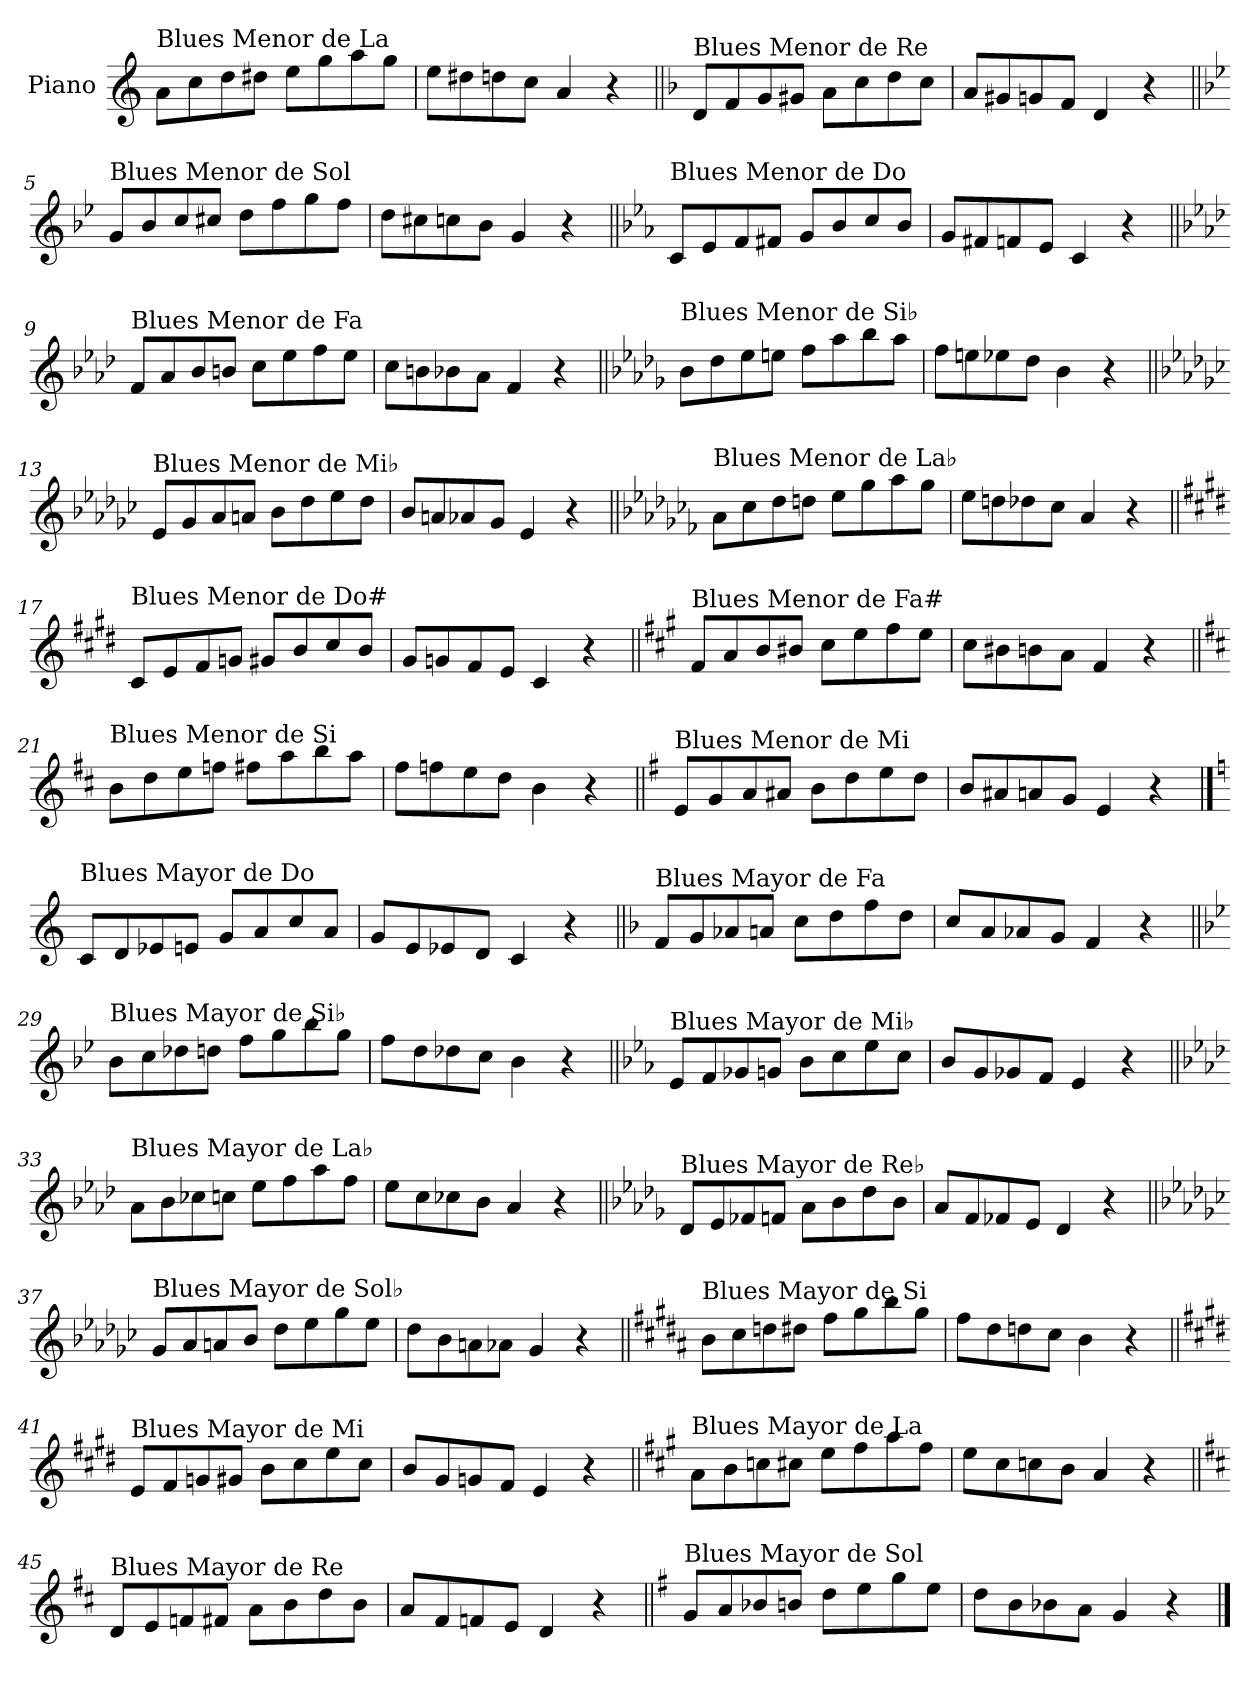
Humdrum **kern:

**kern
*part1
*staff1
*I"Piano
*I'Pno.
*clefG2
*k[]
=1
!LO:TX:a:t=Blues Menor de La
8a\L
8cc\
8dd\
8dd#X\J
8ee\L
8gg\
8aa\
8gg\J
=2
8ee\L
8dd#X\
8ddn\
8cc\J
4a/
4r
=3||
*k[b-]
!LO:TX:a:t=Blues Menor de Re
8d/L
8f/
8g/
8g#X/J
8a\L
8cc\
8dd\
8cc\J
=4
8a/L
8g#X/
8gn/
8f/J
4d/
4r
!!LO:LB:g=z
=5||
*k[b-e-]
!LO:TX:a:t=Blues Menor de Sol
8g/L
8b-/
8cc/
8cc#X/J
8dd\L
8ff\
8gg\
8ff\J
=6
8dd\L
8cc#X\
8ccn\
8b-\J
4g/
4r
=7||
*k[b-e-a-]
!LO:TX:a:t=Blues Menor de Do
8c/L
8e-/
8f/
8f#X/J
8g/L
8b-/
8cc/
8b-/J
=8
8g/L
8f#X/
8fn/
8e-/J
4c/
4r
!!LO:LB:g=z
=9||
*k[b-e-a-d-]
!LO:TX:a:t=Blues Menor de Fa
8f/L
8a-/
8b-/
8bn/J
8cc\L
8ee-\
8ff\
8ee-\J
=10
8cc\L
8bn\
8b-X\
8a-\J
4f/
4r
=11||
*k[b-e-a-d-g-]
!LO:TX:a:t=Blues Menor de Si♭
8b-\L
8dd-\
8ee-\
8een\J
8ff\L
8aa-\
8bb-\
8aa-\J
=12
8ff\L
8een\
8ee-X\
8dd-\J
4b-\
4r
!!LO:LB:g=z
=13||
*k[b-e-a-d-g-c-]
!LO:TX:a:t=Blues Menor de Mi♭
8e-/L
8g-/
8a-/
8an/J
8b-\L
8dd-\
8ee-\
8dd-\J
=14
8b-/L
8an/
8a-X/
8g-/J
4e-/
4r
=15||
*k[b-e-a-d-g-c-f-]
!LO:TX:a:t=Blues Menor de La♭
8a-\L
8cc-\
8dd-\
8ddn\J
8ee-\L
8gg-\
8aa-\
8gg-\J
=16
8ee-\L
8ddn\
8dd-X\
8cc-\J
4a-/
4r
!!LO:LB:g=z
=17||
*k[f#c#g#d#]
!LO:TX:a:t=Blues Menor de Do#
8c#/L
8e/
8f#/
8gn/J
8g#X/L
8b/
8cc#/
8b/J
=18
8g#/L
8gn/
8f#/
8e/J
4c#/
4r
=19||
*k[f#c#g#]
!LO:TX:a:t=Blues Menor de Fa#
8f#/L
8a/
8b/
8b#X/J
8cc#\L
8ee\
8ff#\
8ee\J
=20
8cc#\L
8b#X\
8bn\
8a\J
4f#/
4r
!!LO:LB:g=z
=21||
*k[f#c#]
!LO:TX:a:t=Blues Menor de Si
8b\L
8dd\
8ee\
8ffn\J
8ff#X\L
8aa\
8bb\
8aa\J
=22
8ff#\L
8ffn\
8ee\
8dd\J
4b\
4r
=23||
*k[f#]
!LO:TX:a:t=Blues Menor de Mi
8e/L
8g/
8a/
8a#X/J
8b\L
8dd\
8ee\
8dd\J
=24
8b/L
8a#X/
8an/
8g/J
4e/
4r
!!LO:PB:g=z
==25
*k[]
!LO:TX:a:t=Blues Mayor de Do
8c/L
8d/
8e-X/
8en/J
8g/L
8a/
8cc/
8a/J
=26
8g/L
8e/
8e-X/
8d/J
4c/
4r
=27||
*k[b-]
!LO:TX:a:t=Blues Mayor de Fa
8f/L
8g/
8a-X/
8an/J
8cc\L
8dd\
8ff\
8dd\J
=28
8cc/L
8a/
8a-X/
8g/J
4f/
4r
!!LO:LB:g=z
=29||
*k[b-e-]
!LO:TX:a:t=Blues Mayor de Si♭
8b-\L
8cc\
8dd-X\
8ddn\J
8ff\L
8gg\
8bb-\
8gg\J
=30
8ff\L
8dd\
8dd-X\
8cc\J
4b-\
4r
=31||
*k[b-e-a-]
!LO:TX:a:t=Blues Mayor de Mi♭
8e-/L
8f/
8g-X/
8gn/J
8b-\L
8cc\
8ee-\
8cc\J
=32
8b-/L
8g/
8g-X/
8f/J
4e-/
4r
!!LO:LB:g=z
=33||
*k[b-e-a-d-]
!LO:TX:a:t=Blues Mayor de La♭
8a-\L
8b-\
8cc-X\
8ccn\J
8ee-\L
8ff\
8aa-\
8ff\J
=34
8ee-\L
8cc\
8cc-X\
8b-\J
4a-/
4r
=35||
*k[b-e-a-d-g-]
!LO:TX:a:t=Blues Mayor de Re♭
8d-/L
8e-/
8f-X/
8fn/J
8a-\L
8b-\
8dd-\
8b-\J
=36
8a-/L
8f/
8f-X/
8e-/J
4d-/
4r
!!LO:LB:g=z
=37||
*k[b-e-a-d-g-c-]
!LO:TX:a:t=Blues Mayor de Sol♭
8g-/L
8a-/
8an/
8b-/J
8dd-\L
8ee-\
8gg-\
8ee-\J
=38
8dd-\L
8b-\
8an\
8a-X\J
4g-/
4r
=39||
*k[f#c#g#d#a#]
!LO:TX:a:t=Blues Mayor de Si
8b\L
8cc#\
8ddn\
8dd#X\J
8ff#\L
8gg#\
8bb\
8gg#\J
=40
8ff#\L
8dd#\
8ddn\
8cc#\J
4b\
4r
!!LO:LB:g=z
=41||
*k[f#c#g#d#]
!LO:TX:a:t=Blues Mayor de Mi
8e/L
8f#/
8gn/
8g#X/J
8b\L
8cc#\
8ee\
8cc#\J
=42
8b/L
8g#/
8gn/
8f#/J
4e/
4r
=43||
*k[f#c#g#]
!LO:TX:a:t=Blues Mayor de La
8a\L
8b\
8ccn\
8cc#X\J
8ee\L
8ff#\
8aa\
8ff#\J
=44
8ee\L
8cc#\
8ccn\
8b\J
4a/
4r
!!LO:LB:g=z
=45||
*k[f#c#]
!LO:TX:a:t=Blues Mayor de Re
8d/L
8e/
8fn/
8f#X/J
8a\L
8b\
8dd\
8b\J
=46
8a/L
8f#/
8fn/
8e/J
4d/
4r
=47||
*k[f#]
!LO:TX:a:t=Blues Mayor de Sol
8g/L
8a/
8b-X/
8bn/J
8dd\L
8ee\
8gg\
8ee\J
=48
8dd\L
8b\
8b-X\
8a\J
4g/
4r
==
*-
